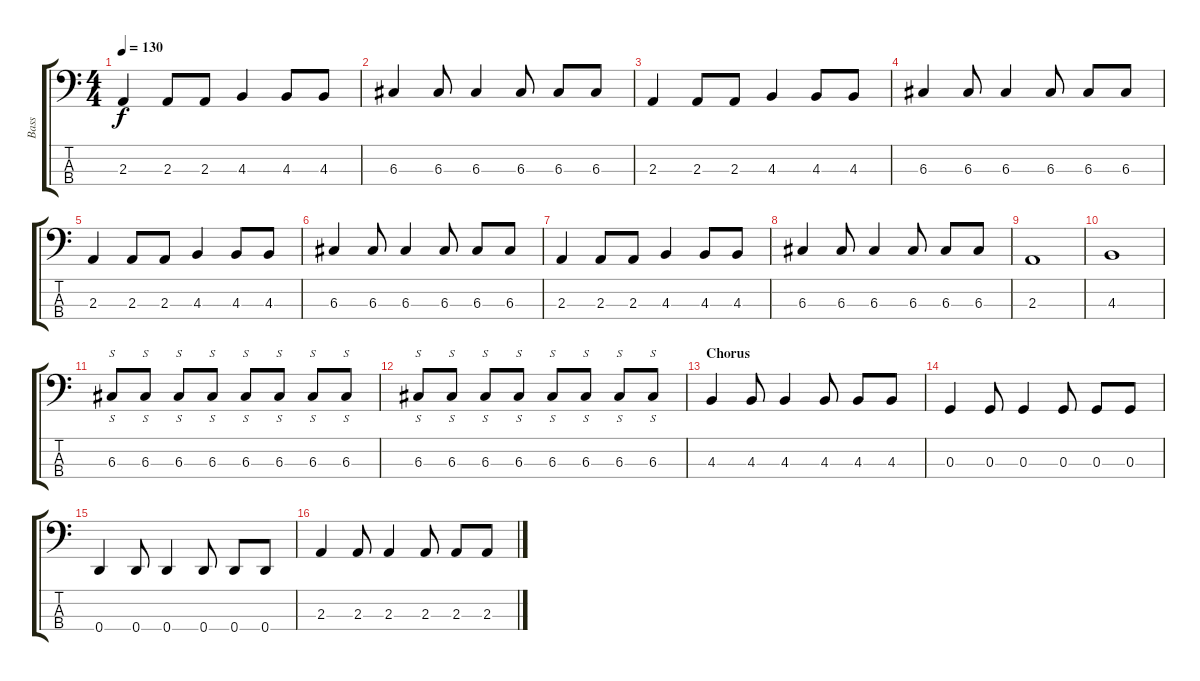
\track ("Bass" "Bass") {instrument electricbassfinger}
\staff {score tabs}
\tuning (F2 C2 G1 D1) {hide}
\ts (4 4)
\tempo 130
\clef f4
\ks c
2.3.4{dy f} 2.3.8 2.3.8 4.3.4 4.3.8 4.3.8 |
6.3.4 6.3.8 6.3.4 6.3.8 6.3.8 6.3.8 |
2.3.4 2.3.8 2.3.8 4.3.4 4.3.8 4.3.8 |
6.3.4 6.3.8 6.3.4 6.3.8 6.3.8 6.3.8 |
2.3.4 2.3.8 2.3.8 4.3.4 4.3.8 4.3.8 |
6.3.4 6.3.8 6.3.4 6.3.8 6.3.8 6.3.8 |
2.3.4 2.3.8 2.3.8 4.3.4 4.3.8 4.3.8 |
6.3.4 6.3.8 6.3.4 6.3.8 6.3.8 6.3.8 |
2.3.1 |
4.3.1 |
6.3.8{s} 6.3.8{s} 6.3.8{s} 6.3.8{s} 6.3.8{s} 6.3.8{s} 6.3.8{s} 6.3.8{s} |
6.3.8{s} 6.3.8{s} 6.3.8{s} 6.3.8{s} 6.3.8{s} 6.3.8{s} 6.3.8{s} 6.3.8{s} |
\section ("" "Chorus")
4.3.4 4.3.8 4.3.4 4.3.8 4.3.8 4.3.8 |
0.3.4 0.3.8 0.3.4 0.3.8 0.3.8 0.3.8 |
0.4.4 0.4.8 0.4.4 0.4.8 0.4.8 0.4.8 |
2.3.4 2.3.8 2.3.4 2.3.8 2.3.8 2.3.8
